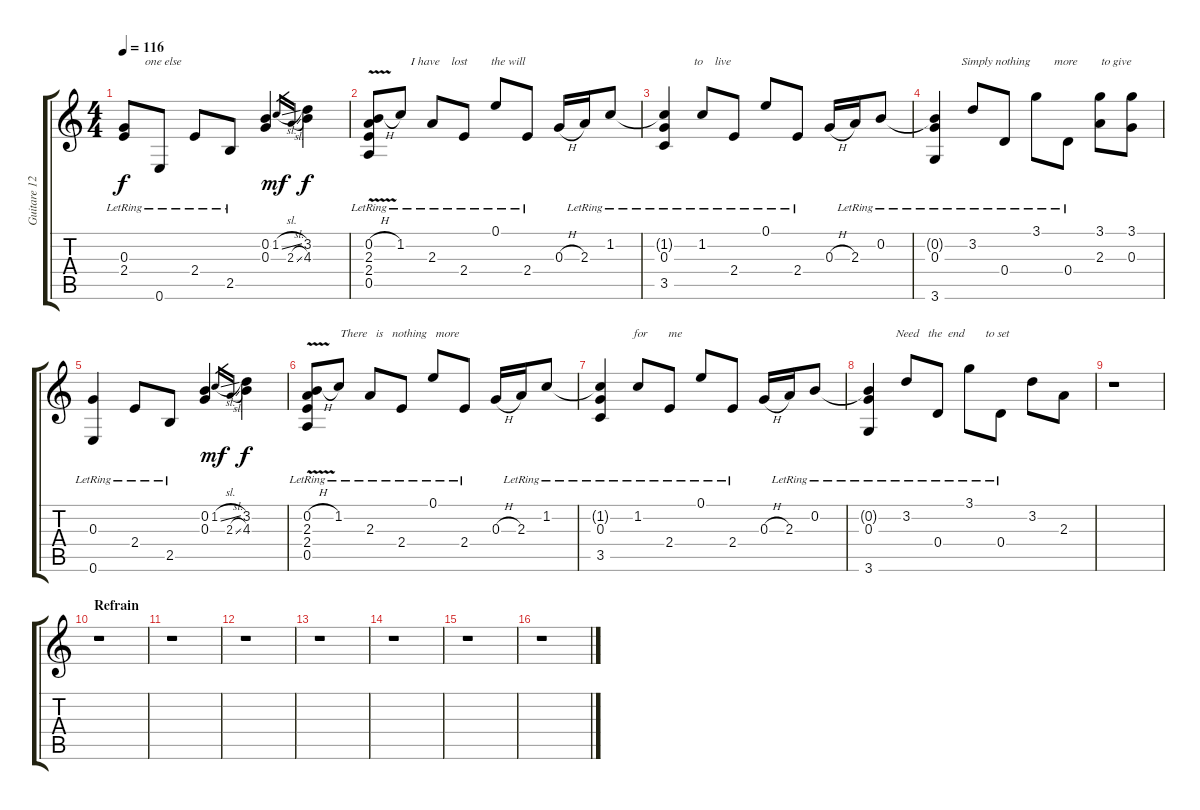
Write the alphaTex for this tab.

\track ("Guitare 12 cordes" "Guitare 12") {instrument acousticguitarsteel}
\staff {score tabs}
\tuning (E4 B3 G3 D3 A2 E2) {hide}
\ts (4 4)
\tempo 116
\clef g2
\ks c
(0.3{lr} 2.4{lr}).8{txt "       one else" dy f} 0.6{lr}.8 2.4{lr}.8 2.5{lr}.8 (0.2 0.3).4 1.2{sl}.16{gr dy mf} 2.3{sl}.16{gr} (3.2 4.3).4{dy f} |
(0.2{h} 2.3{v lr} 2.4{v lr} 0.5{lr}).8{txt "              I have    lost        the will"} 1.2{lr}.8 2.3{lr}.8 2.4{lr}.8 0.1{lr}.8 2.4{lr}.8 0.3{h}.16 2.3{lr}.16 1.2{lr}.8 |
(1.2{t} 0.3{lr} 3.5{lr}).4{txt "          to    live"} 1.2{lr}.8 2.4{lr}.8 0.1{lr}.8 2.4{lr}.8 0.3{h}.16 2.3{lr}.16 0.2{lr}.8 |
(0.2{t} 0.3{lr} 3.6{lr}).4{txt "         Simply nothing        more        to give"} 3.2{lr}.8 0.4{lr}.8 3.1{lr}.8 0.4{lr}.8 (3.1 2.3).8 (3.1 0.3).8 |
(0.3{lr} 0.6{lr}).4 2.4{lr}.8 2.5{lr}.8 (0.2 0.3).4 1.2{sl}.16{gr dy mf} 2.3{sl}.16{gr} (3.2 4.3).4{dy f} |
(0.2{h} 2.3{v lr} 2.4{v lr} 0.5{lr}).8{txt "           There   is   nothing   more"} 1.2{lr}.8 2.3{lr}.8 2.4{lr}.8 0.1{lr}.8 2.4{lr}.8 0.3{h}.16 2.3{lr}.16 1.2{lr}.8 |
(1.2{t} 0.3{lr} 3.5{lr}).4{txt "           for       me"} 1.2{lr}.8 2.4{lr}.8 0.1{lr}.8 2.4{lr}.8 0.3{h}.16 2.3{lr}.16 0.2{lr}.8 |
(0.2{t} 0.3{lr} 3.6{lr}).4{txt "         Need   the  end       to set"} 3.2{lr}.8 0.4{lr}.8 3.1{lr}.8 0.4{lr}.8 3.2.8 2.3.8 |
r.1 |
\section ("" "Refrain")
r.1 |
r.1 |
r.1 |
r.1 |
r.1 |
r.1 |
r.1
